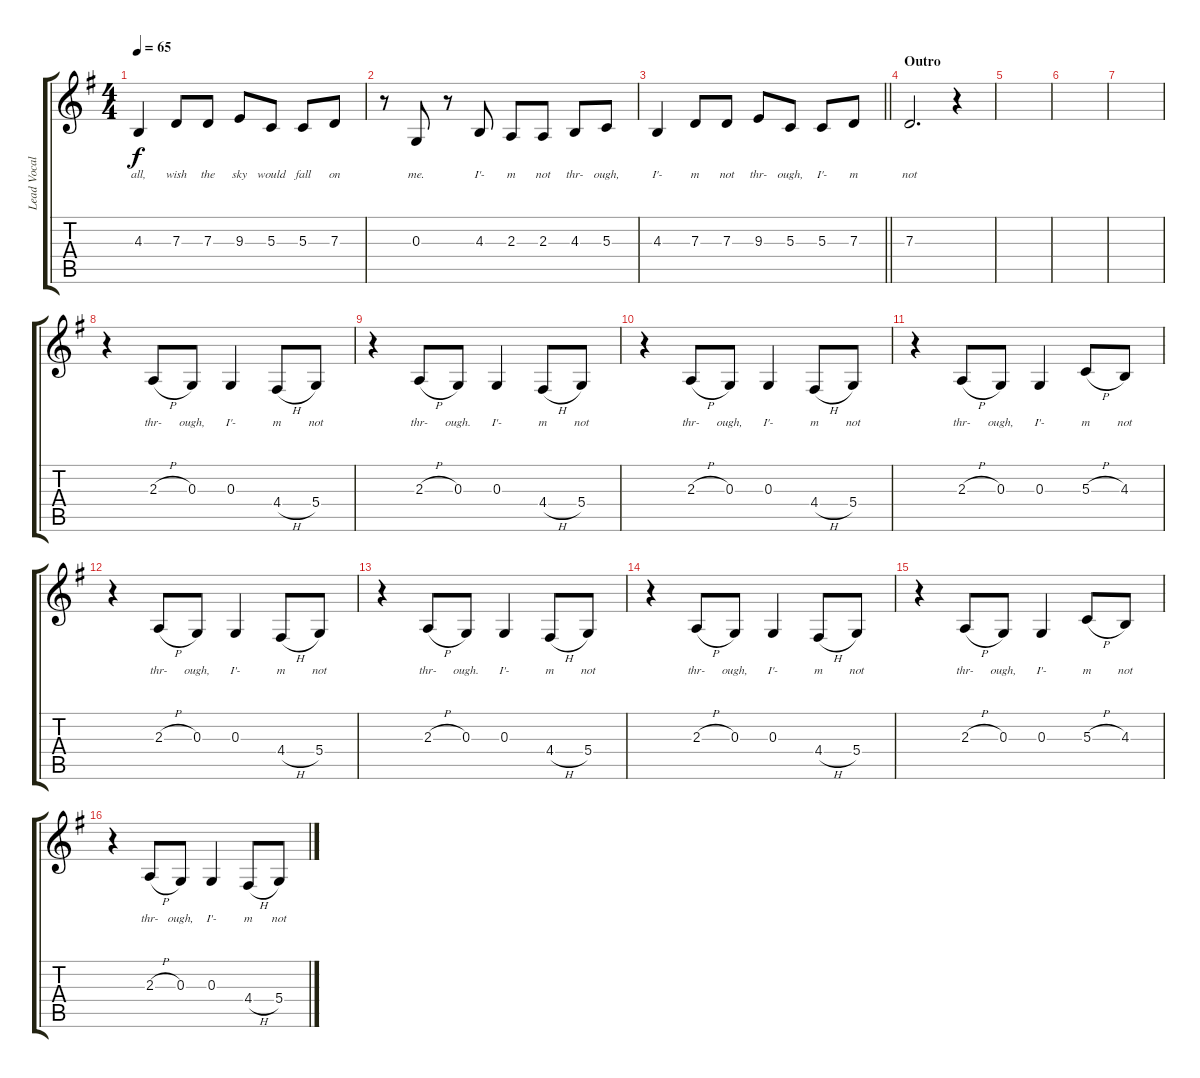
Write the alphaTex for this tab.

\track ("Lead Vocals - Simon Neil" "Lead Vocal") {instrument altosax}
\staff {score tabs}
\tuning (E4 B3 G3 D3 A2 E2) {hide}
\ts (4 4)
\tempo 65
\clef g2
\ks g
4.3.4{lyrics (0 "all,") lyrics (1 "") lyrics (2 "") lyrics (3 "") lyrics (4 "") dy f} 7.3.8{lyrics (0 "wish") lyrics (1 "") lyrics (2 "") lyrics (3 "") lyrics (4 "")} 7.3.8{lyrics (0 "the") lyrics (1 "") lyrics (2 "") lyrics (3 "") lyrics (4 "")} 9.3.8{lyrics (0 "sky") lyrics (1 "") lyrics (2 "") lyrics (3 "") lyrics (4 "")} 5.3.8{lyrics (0 "would") lyrics (1 "") lyrics (2 "") lyrics (3 "") lyrics (4 "")} 5.3.8{lyrics (0 "fall") lyrics (1 "") lyrics (2 "") lyrics (3 "") lyrics (4 "")} 7.3.8{lyrics (0 "on") lyrics (1 "") lyrics (2 "") lyrics (3 "") lyrics (4 "")} |
r.8 0.3.8{lyrics (0 "me.") lyrics (1 "") lyrics (2 "") lyrics (3 "") lyrics (4 "")} r.8 4.3.8{lyrics (0 "I'-") lyrics (1 "") lyrics (2 "") lyrics (3 "") lyrics (4 "")} 2.3.8{lyrics (0 "m") lyrics (1 "") lyrics (2 "") lyrics (3 "") lyrics (4 "")} 2.3.8{lyrics (0 "not") lyrics (1 "") lyrics (2 "") lyrics (3 "") lyrics (4 "")} 4.3.8{lyrics (0 "thr-") lyrics (1 "") lyrics (2 "") lyrics (3 "") lyrics (4 "")} 5.3.8{lyrics (0 "ough,") lyrics (1 "") lyrics (2 "") lyrics (3 "") lyrics (4 "")} |
\barLineRight lightlight
4.3.4{lyrics (0 "I'-") lyrics (1 "") lyrics (2 "") lyrics (3 "") lyrics (4 "")} 7.3.8{lyrics (0 "m") lyrics (1 "") lyrics (2 "") lyrics (3 "") lyrics (4 "")} 7.3.8{lyrics (0 "not") lyrics (1 "") lyrics (2 "") lyrics (3 "") lyrics (4 "")} 9.3.8{lyrics (0 "thr-") lyrics (1 "") lyrics (2 "") lyrics (3 "") lyrics (4 "")} 5.3.8{lyrics (0 "ough,") lyrics (1 "") lyrics (2 "") lyrics (3 "") lyrics (4 "")} 5.3.8{lyrics (0 "I'-") lyrics (1 "") lyrics (2 "") lyrics (3 "") lyrics (4 "")} 7.3.8{lyrics (0 "m") lyrics (1 "") lyrics (2 "") lyrics (3 "") lyrics (4 "")} |
\section ("" "Outro")
7.3.2{d lyrics (0 "not") lyrics (1 "") lyrics (2 "") lyrics (3 "") lyrics (4 "")} r.4 |
|
|
|
r.4 2.3{h}.8{lyrics (0 "thr-") lyrics (1 "") lyrics (2 "") lyrics (3 "") lyrics (4 "")} 0.3.8{lyrics (0 "ough,") lyrics (1 "") lyrics (2 "") lyrics (3 "") lyrics (4 "")} 0.3.4{lyrics (0 "I'-") lyrics (1 "") lyrics (2 "") lyrics (3 "") lyrics (4 "")} 4.4{h}.8{lyrics (0 "m") lyrics (1 "") lyrics (2 "") lyrics (3 "") lyrics (4 "")} 5.4.8{lyrics (0 "not") lyrics (1 "") lyrics (2 "") lyrics (3 "") lyrics (4 "")} |
r.4 2.3{h}.8{lyrics (0 "thr-") lyrics (1 "") lyrics (2 "") lyrics (3 "") lyrics (4 "")} 0.3.8{lyrics (0 "ough.") lyrics (1 "") lyrics (2 "") lyrics (3 "") lyrics (4 "")} 0.3.4{lyrics (0 "I'-") lyrics (1 "") lyrics (2 "") lyrics (3 "") lyrics (4 "")} 4.4{h}.8{lyrics (0 "m") lyrics (1 "") lyrics (2 "") lyrics (3 "") lyrics (4 "")} 5.4.8{lyrics (0 "not") lyrics (1 "") lyrics (2 "") lyrics (3 "") lyrics (4 "")} |
r.4 2.3{h}.8{lyrics (0 "thr-") lyrics (1 "") lyrics (2 "") lyrics (3 "") lyrics (4 "")} 0.3.8{lyrics (0 "ough,") lyrics (1 "") lyrics (2 "") lyrics (3 "") lyrics (4 "")} 0.3.4{lyrics (0 "I'-") lyrics (1 "") lyrics (2 "") lyrics (3 "") lyrics (4 "")} 4.4{h}.8{lyrics (0 "m") lyrics (1 "") lyrics (2 "") lyrics (3 "") lyrics (4 "")} 5.4.8{lyrics (0 "not") lyrics (1 "") lyrics (2 "") lyrics (3 "") lyrics (4 "")} |
r.4 2.3{h}.8{lyrics (0 "thr-") lyrics (1 "") lyrics (2 "") lyrics (3 "") lyrics (4 "")} 0.3.8{lyrics (0 "ough,") lyrics (1 "") lyrics (2 "") lyrics (3 "") lyrics (4 "")} 0.3.4{lyrics (0 "I'-") lyrics (1 "") lyrics (2 "") lyrics (3 "") lyrics (4 "")} 5.3{h}.8{lyrics (0 "m") lyrics (1 "") lyrics (2 "") lyrics (3 "") lyrics (4 "")} 4.3.8{lyrics (0 "not") lyrics (1 "") lyrics (2 "") lyrics (3 "") lyrics (4 "")} |
r.4 2.3{h}.8{lyrics (0 "thr-") lyrics (1 "") lyrics (2 "") lyrics (3 "") lyrics (4 "")} 0.3.8{lyrics (0 "ough,") lyrics (1 "") lyrics (2 "") lyrics (3 "") lyrics (4 "")} 0.3.4{lyrics (0 "I'-") lyrics (1 "") lyrics (2 "") lyrics (3 "") lyrics (4 "")} 4.4{h}.8{lyrics (0 "m") lyrics (1 "") lyrics (2 "") lyrics (3 "") lyrics (4 "")} 5.4.8{lyrics (0 "not") lyrics (1 "") lyrics (2 "") lyrics (3 "") lyrics (4 "")} |
r.4 2.3{h}.8{lyrics (0 "thr-") lyrics (1 "") lyrics (2 "") lyrics (3 "") lyrics (4 "")} 0.3.8{lyrics (0 "ough.") lyrics (1 "") lyrics (2 "") lyrics (3 "") lyrics (4 "")} 0.3.4{lyrics (0 "I'-") lyrics (1 "") lyrics (2 "") lyrics (3 "") lyrics (4 "")} 4.4{h}.8{lyrics (0 "m") lyrics (1 "") lyrics (2 "") lyrics (3 "") lyrics (4 "")} 5.4.8{lyrics (0 "not") lyrics (1 "") lyrics (2 "") lyrics (3 "") lyrics (4 "")} |
r.4 2.3{h}.8{lyrics (0 "thr-") lyrics (1 "") lyrics (2 "") lyrics (3 "") lyrics (4 "")} 0.3.8{lyrics (0 "ough,") lyrics (1 "") lyrics (2 "") lyrics (3 "") lyrics (4 "")} 0.3.4{lyrics (0 "I'-") lyrics (1 "") lyrics (2 "") lyrics (3 "") lyrics (4 "")} 4.4{h}.8{lyrics (0 "m") lyrics (1 "") lyrics (2 "") lyrics (3 "") lyrics (4 "")} 5.4.8{lyrics (0 "not") lyrics (1 "") lyrics (2 "") lyrics (3 "") lyrics (4 "")} |
r.4 2.3{h}.8{lyrics (0 "thr-") lyrics (1 "") lyrics (2 "") lyrics (3 "") lyrics (4 "")} 0.3.8{lyrics (0 "ough,") lyrics (1 "") lyrics (2 "") lyrics (3 "") lyrics (4 "")} 0.3.4{lyrics (0 "I'-") lyrics (1 "") lyrics (2 "") lyrics (3 "") lyrics (4 "")} 5.3{h}.8{lyrics (0 "m") lyrics (1 "") lyrics (2 "") lyrics (3 "") lyrics (4 "")} 4.3.8{lyrics (0 "not") lyrics (1 "") lyrics (2 "") lyrics (3 "") lyrics (4 "")} |
r.4 2.3{h}.8{lyrics (0 "thr-") lyrics (1 "") lyrics (2 "") lyrics (3 "") lyrics (4 "")} 0.3.8{lyrics (0 "ough,") lyrics (1 "") lyrics (2 "") lyrics (3 "") lyrics (4 "")} 0.3.4{lyrics (0 "I'-") lyrics (1 "") lyrics (2 "") lyrics (3 "") lyrics (4 "")} 4.4{h}.8{lyrics (0 "m") lyrics (1 "") lyrics (2 "") lyrics (3 "") lyrics (4 "")} 5.4.8{lyrics (0 "not") lyrics (1 "") lyrics (2 "") lyrics (3 "") lyrics (4 "")}
